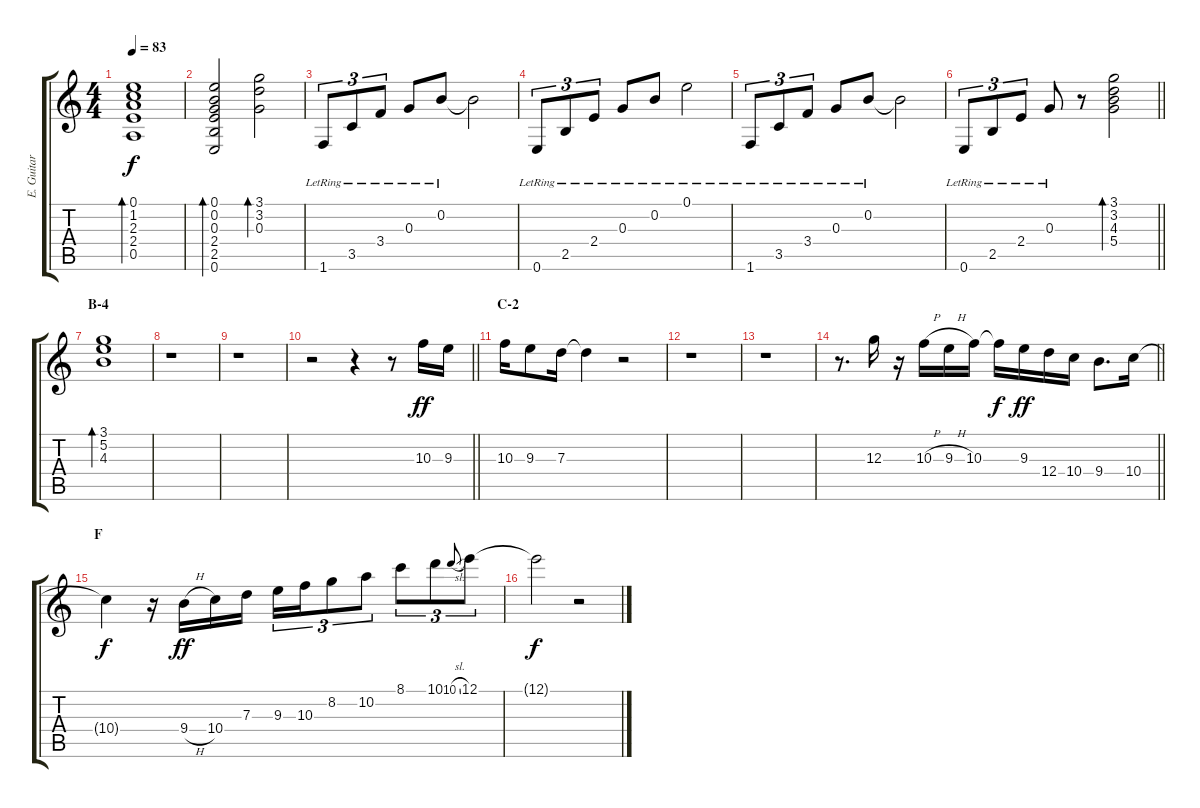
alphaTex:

\track ("E. Guitar III" "E. Guitar ") {instrument electricguitarclean}
\staff {score tabs}
\tuning (E4 B3 G3 D3 A2 E2) {hide}
\ts (4 4)
\tempo 83
\clef g2
\ks c
(0.1 1.2 2.3 2.4 0.5).1{bd 240 dy f} |
(0.1 0.2 0.3 2.4 2.5 0.6).2{bd 240} (3.1 3.2 0.3).2{bd 240} |
1.6{lr}.8{tu (3 2)} 3.5{lr}.8{tu (3 2)} 3.4{lr}.8{tu (3 2)} 0.3{lr}.8 0.2{lr}.8 0.2{t}.2 |
0.6{lr}.8{tu (3 2)} 2.5{lr}.8{tu (3 2)} 2.4{lr}.8{tu (3 2)} 0.3{lr}.8 0.2{lr}.8 0.1{lr}.2 |
1.6{lr}.8{tu (3 2)} 3.5{lr}.8{tu (3 2)} 3.4{lr}.8{tu (3 2)} 0.3{lr}.8 0.2{lr}.8 0.2{t}.2 |
\barLineRight lightlight
0.6{lr}.8{tu (3 2)} 2.5{lr}.8{tu (3 2)} 2.4{lr}.8{tu (3 2)} 0.3{lr}.8 r.8 (3.1 3.2 4.3 5.4).2{bd 120} |
\section ("" "B-4")
(3.1 5.2 4.3).1{bd 120} |
r.1 |
r.1 |
\barLineRight lightlight
r.2 r.4 r.8 10.3.16{dy ff} 9.3.16 |
\section ("" "C-2")
10.3.16 9.3.8 7.3.16 7.3{t}.4 r.2 |
r.1 |
r.1 |
\barLineRight lightlight
r.8{d} 12.3.16 r.16 10.3{h}.16 9.3{h}.16 10.3.16 10.3{t}.16{dy f} 9.3.16{dy ff} 12.4.16 10.4.16 9.4.8{d} 10.4.16 |
\section ("" "F")
10.4{t}.4{dy f} r.16 9.4{h}.16{dy ff} 10.4.16 7.3.16 9.3.16{tu (3 2)} 10.3.16{tu (3 2)} 8.2.8{tu (3 2)} 10.2.8{tu (3 2)} 8.1.8{tu (3 2)} 10.1.8{tu (3 2)} 10.1{sl}.8{gr onbeat} 12.1.8{tu (3 2)} |
12.1{t}.2{dy f} r.2
